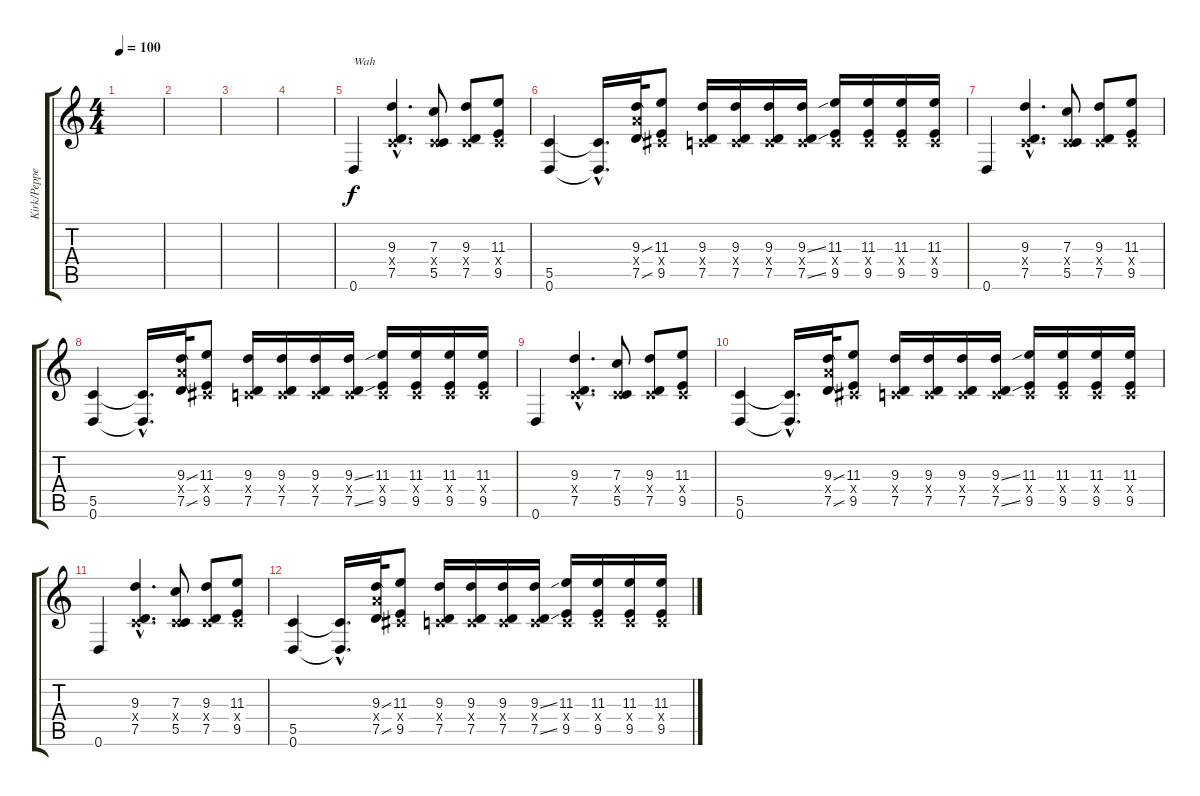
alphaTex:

\track ("Kirk/Pepper (Studio)" "Kirk/Peppe") {instrument overdrivenguitar}
\staff {score tabs}
\tuning (D4 A3 F3 C3 G2 D2) {hide}
\ts (4 4)
\tempo 100
\clef g2
\ks c
|
|
|
|
0.6.4{txt "Wah"} (9.3{hac} 0.4{hac x} 7.5{hac}).4{d} (7.3 0.4{x} 5.5).8 (9.3 0.4{x} 7.5).8 (11.3 0.4{x} 9.5).8 |
(5.5 0.6).4 (5.5{hac t} 0.6{hac t}).16{d} (9.3{ss} 9.4{x} 7.5{ss}).32 (11.3 1.4{x} 9.5).8 (9.3 0.4{x} 7.5).16 (9.3 0.4{x} 7.5).16 (9.3 0.4{x} 7.5).16 (9.3{ss} 0.4{x} 7.5{ss}).16 (11.3 0.4{x} 9.5).16 (11.3 0.4{x} 9.5).16 (11.3 0.4{x} 9.5).16 (11.3 0.4{x} 9.5).16 |
0.6.4 (9.3{hac} 0.4{hac x} 7.5{hac}).4{d} (7.3 0.4{x} 5.5).8 (9.3 0.4{x} 7.5).8 (11.3 0.4{x} 9.5).8 |
(5.5 0.6).4 (5.5{hac t} 0.6{hac t}).16{d} (9.3{ss} 9.4{x} 7.5{ss}).32 (11.3 1.4{x} 9.5).8 (9.3 0.4{x} 7.5).16 (9.3 0.4{x} 7.5).16 (9.3 0.4{x} 7.5).16 (9.3{ss} 0.4{x} 7.5{ss}).16 (11.3 0.4{x} 9.5).16 (11.3 0.4{x} 9.5).16 (11.3 0.4{x} 9.5).16 (11.3 0.4{x} 9.5).16 |
0.6.4 (9.3{hac} 0.4{hac x} 7.5{hac}).4{d} (7.3 0.4{x} 5.5).8 (9.3 0.4{x} 7.5).8 (11.3 0.4{x} 9.5).8 |
(5.5 0.6).4 (5.5{hac t} 0.6{hac t}).16{d} (9.3{ss} 9.4{x} 7.5{ss}).32 (11.3 1.4{x} 9.5).8 (9.3 0.4{x} 7.5).16 (9.3 0.4{x} 7.5).16 (9.3 0.4{x} 7.5).16 (9.3{ss} 0.4{x} 7.5{ss}).16 (11.3 0.4{x} 9.5).16 (11.3 0.4{x} 9.5).16 (11.3 0.4{x} 9.5).16 (11.3 0.4{x} 9.5).16 |
0.6.4 (9.3{hac} 0.4{hac x} 7.5{hac}).4{d} (7.3 0.4{x} 5.5).8 (9.3 0.4{x} 7.5).8 (11.3 0.4{x} 9.5).8 |
(5.5 0.6).4 (5.5{hac t} 0.6{hac t}).16{d} (9.3{ss} 9.4{x} 7.5{ss}).32 (11.3 1.4{x} 9.5).8 (9.3 0.4{x} 7.5).16 (9.3 0.4{x} 7.5).16 (9.3 0.4{x} 7.5).16 (9.3{ss} 0.4{x} 7.5{ss}).16 (11.3 0.4{x} 9.5).16 (11.3 0.4{x} 9.5).16 (11.3 0.4{x} 9.5).16 (11.3 0.4{x} 9.5).16
